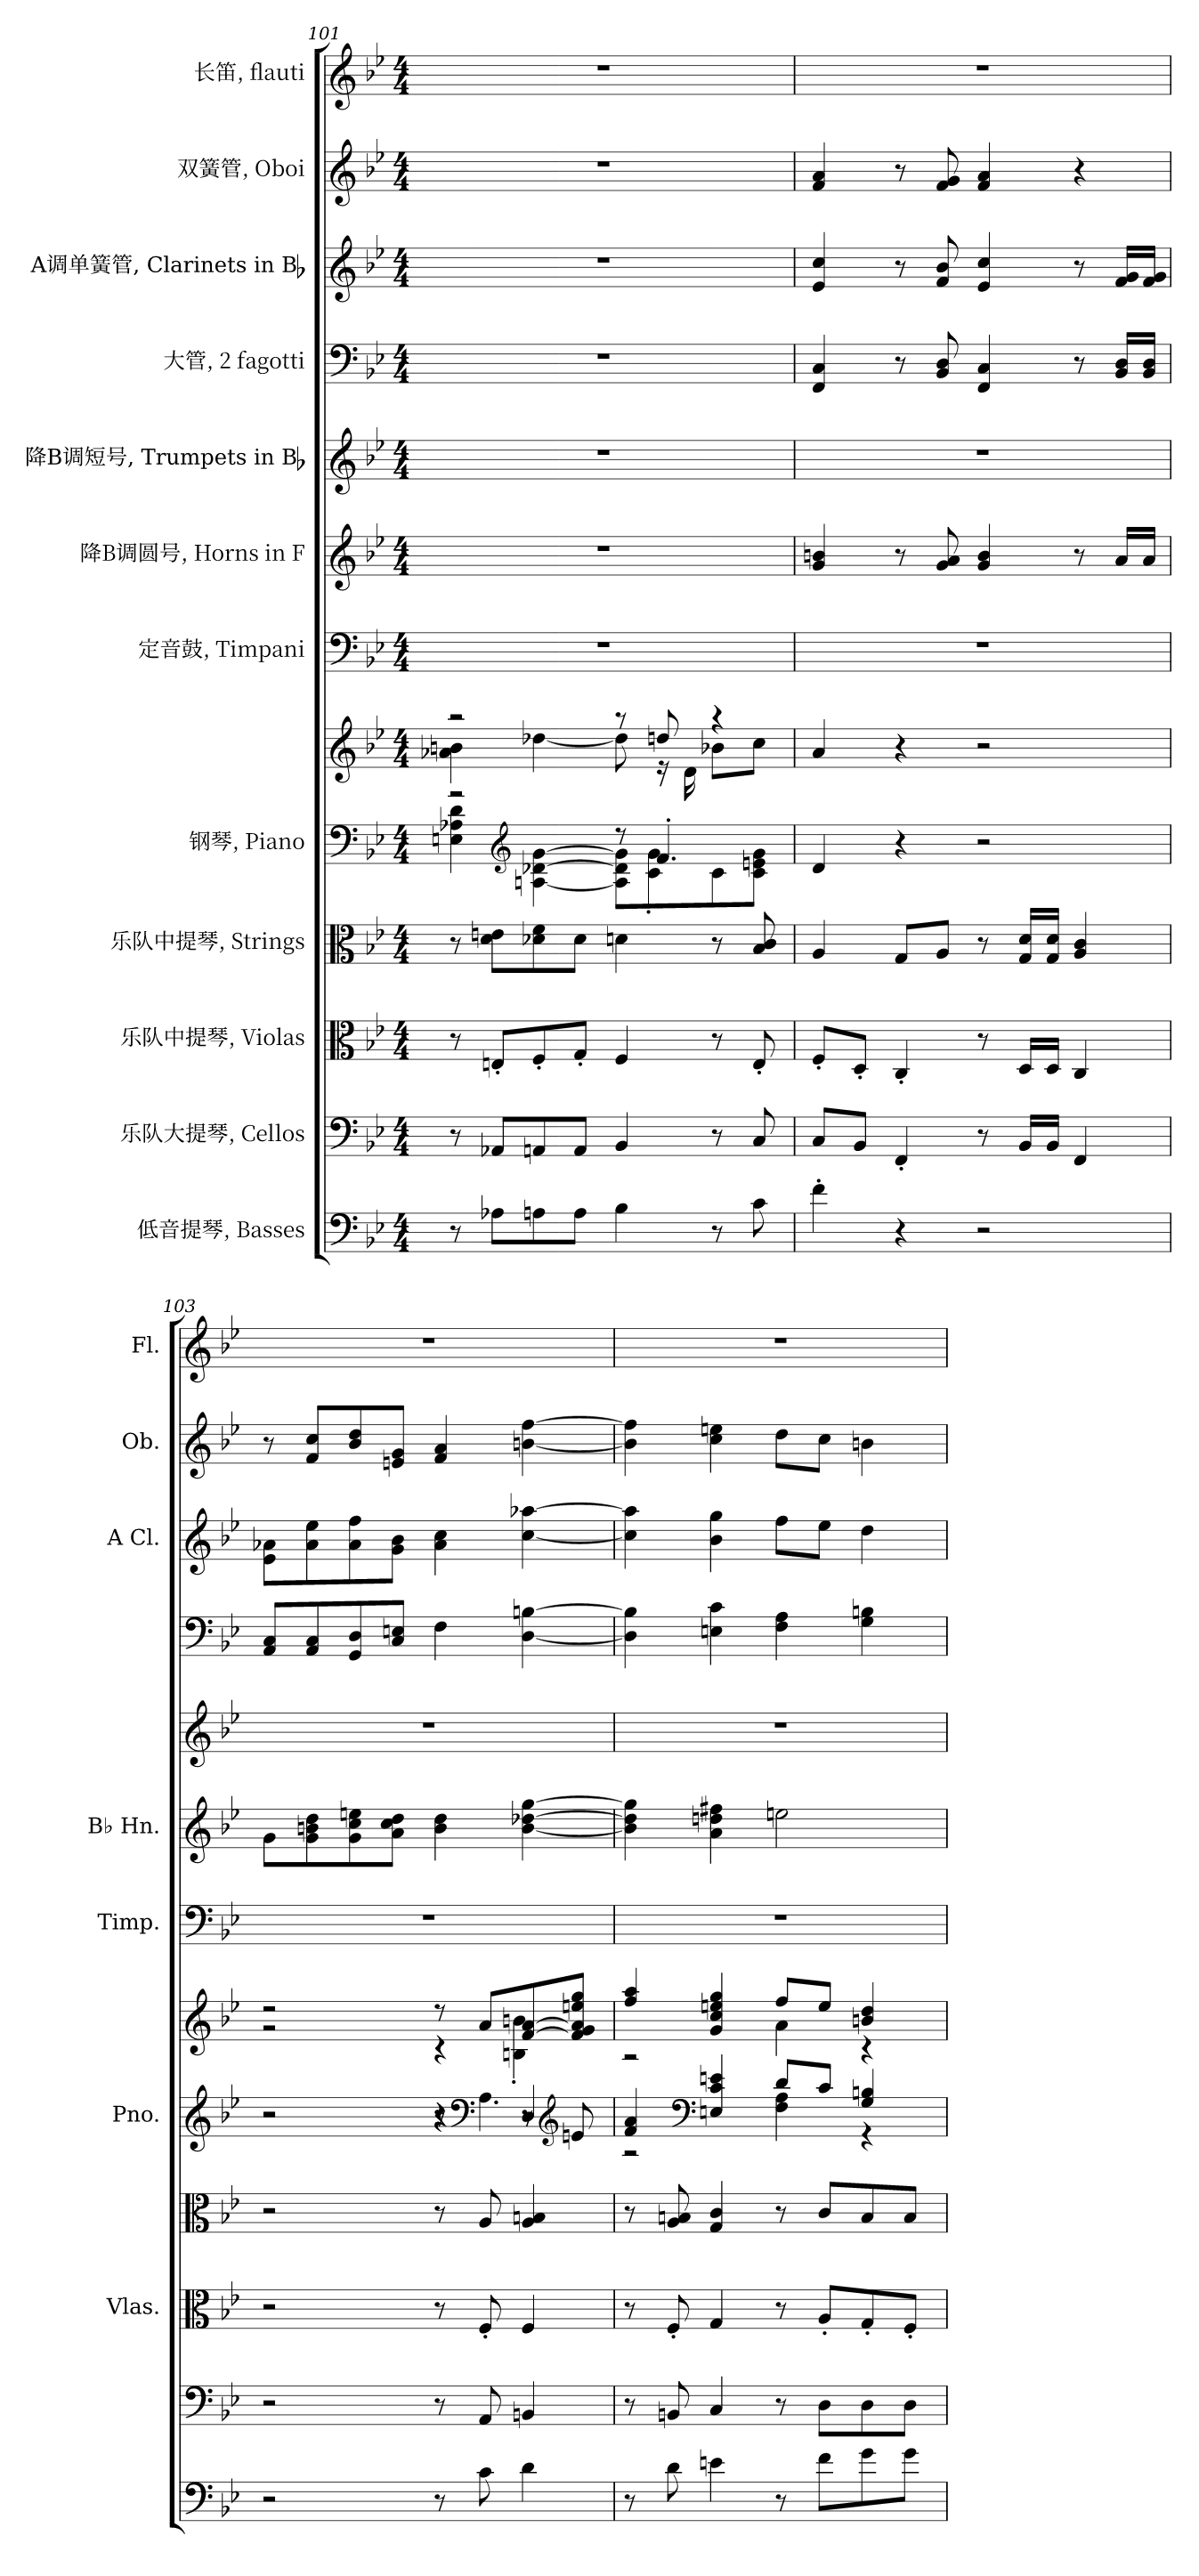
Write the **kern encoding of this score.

**kern	**kern	**kern	**kern	**kern	**kern	**kern	**kern	**kern	**kern	**kern	**kern	**kern
*part12	*part11	*part10	*part9	*part8	*part8	*part7	*part6	*part5	*part4	*part3	*part2	*part1
*staff13	*staff12	*staff11	*staff10	*staff9	*staff8	*staff7	*staff6	*staff5	*staff4	*staff3	*staff2	*staff1
*I"低音提琴, Basses	*I"乐队大提琴, Cellos	*I"乐队中提琴, Violas	*I"乐队中提琴, Strings	*I"钢琴, Piano	*	*I"定音鼓, Timpani	*I"降B调圆号, Horns in F	*I"降B调短号, Trumpets in Bb	*I"大管, 2 fagotti	*I"A调单簧管, Clarinets in Bb	*I"双簧管, Oboi	*I"长笛, flauti
*	*	*I'Vlas.	*	*I'Pno.	*	*I'Timp.	*I'B♭ Hn.	*	*	*I'A Cl.	*I'Ob.	*I'Fl.
*clefF4	*clefF4	*clefC3	*clefC3	*clefF4	*clefG2	*clefF4	*clefG2	*clefG2	*clefF4	*clefG2	*clefG2	*clefG2
*ITrd7c12	*	*	*	*	*	*	*ITrd4c7	*ITrd1c2	*	*ITrd1c2	*	*
*k[b-e-]	*k[b-e-]	*k[b-e-]	*k[b-e-]	*k[b-e-]	*k[b-e-]	*k[b-e-]	*k[b-e-a-]	*k[b-e-a-d-]	*k[b-e-]	*k[b-e-a-d-]	*k[b-e-]	*k[b-e-]
*M4/4	*M4/4	*M4/4	*M4/4	*M4/4	*M4/4	*M4/4	*M4/4	*M4/4	*M4/4	*M4/4	*M4/4	*M4/4
=101	=101	=101	=101	=101	=101	=101	=101	=101	=101	=101	=101	=101
*	*	*	*	*^	*^	*	*	*	*	*	*	*
8r	8r	8r	8r	2r	4En\ 4A-X\ 4d\	2r	4a-X\ 4bn\	1r	1r	1r	1r	1r	1r	1r
8AA-X\L	8AA-X/L	8En'/L	8d\ 8en\L	.	.	.	.	.	.	.	.	.	.	.
*	*	*	*	*clefG2	*	*	*	*	*	*	*	*	*	*
8AAn\	8AAn/	8F'/	8d-X\ 8f\	.	[4An\ [4d-X\ [4g\	.	[4dd-X\	.	.	.	.	.	.	.
8AA\J	8AA/J	8G'/J	8d-\J	.	.	.	.	.	.	.	.	.	.	.
4BB-\	4BB-/	4F/	4dn\	8r	8A\] 8d-\] 8g\]L	8r	8dd-\]	.	.	.	.	.	.	.
.	.	.	.	4.f'/	8c\' 8g\'	8ddn/	16r	.	.	.	.	.	.	.
.	.	.	.	.	.	.	16d\	.	.	.	.	.	.	.
8r	8r	8r	8r	.	8c\	4r	8b-X\L	.	.	.	.	.	.	.
8C\	8C/	8E'/	8B-/ 8c/	.	8c\ 8en\ 8g\J	.	8cc\J	.	.	.	.	.	.	.
*	*	*	*	*v	*v	*	*	*	*	*	*	*	*	*
*	*	*	*	*	*v	*v	*	*	*	*	*	*	*
!!LO:PB:g=z
=102	=102	=102	=102	=102	=102	=102	=102	=102	=102	=102	=102	=102
4F'\	8C/L	8F'/L	4A/	4d/	4a/	1r	4c/ 4en/	1r	4FF/ 4C/	4d-/ 4b-/	4f/ 4a/	1r
.	8BB-/J	8D'/J	.	.	.	.	.	.	.	.	.	.
4r	4FF'/	4C'/	8G/L	4r	4r	.	8r	.	8r	8r	8r	.
.	.	.	8A/J	.	.	.	8c/ 8d/	.	8BB-/ 8D/	8e-/ 8a-/	8f/ 8g/	.
2r	8r	8r	8r	2r	2r	.	4c/ 4e/	.	4FF/ 4C/	4d-/ 4b-/	4f/ 4a/	.
.	16BB-/LL	16D/LL	16G/ 16d/LL	.	.	.	.	.	.	.	.	.
.	16BB-/JJ	16D/JJ	16G/ 16d/JJ	.	.	.	.	.	.	.	.	.
.	4FF/	4C/	4A/ 4c/	.	.	.	8r	.	8r	8r	4r	.
.	.	.	.	.	.	.	16d/LL	.	16BB-/ 16D/LL	16e-/ 16f/LL	.	.
.	.	.	.	.	.	.	16d/JJ	.	16BB-/ 16D/JJ	16e-/ 16f/JJ	.	.
=103	=103	=103	=103	=103	=103	=103	=103	=103	=103	=103	=103	=103
*	*	*	*	*^	*^	*	*	*	*	*	*	*
*	*	*	*	*	*^	*	*	*	*	*	*	*	*	*
2r	2r	2r	2r	2r	2r	2r	2r	2r	1r	8c\L	1r	8AA/ 8C/L	8d-\ 8g-X\L	8r	1r
.	.	.	.	.	.	.	.	.	.	8c\ 8en\ 8g\	.	8AA/ 8C/	8g-\ 8dd-\	8f/ 8cc/L	.
.	.	.	.	.	.	.	.	.	.	8c\ 8f\ 8an\	.	8GG/ 8D/	8g-\ 8ee-\	8b-/ 8dd/	.
.	.	.	.	.	.	.	.	.	.	8d\ 8f\ 8g\J	.	8C/ 8En/J	8f\ 8a-\J	8en/ 8g/J	.
8r	8r	8r	8r	4r	8r	4r	8r	4r	.	4e\ 4g\	.	4F\	4g-\ 4b-\	4f/ 4a/	.
*	*	*	*	*clefF4	*	*	*	*	*	*	*	*	*	*	*
8C\	8AA/	8F'/	8A/	.	4.A\	.	8a/L	.	.	.	.	.	.	.	.
4D\	4BBn/	4F/	4A/ 4Bn/	8r	.	4D/	[8f/ [8a/	4Bn\' 4bn\'	.	[4e\ [4g-X\ [4cc\	.	[4D\ [4Bn\	[4b-\ [4gg-X\	[4bn\ [4ff\	.
*	*	*	*	*clefG2	*	*	*	*	*	*	*	*	*	*	*
.	.	.	.	8en/	.	.	8f/] 8g/ 8a/] 8een/ 8gg/J	.	.	.	.	.	.	.	.
*	*	*	*	*	*v	*v	*	*	*	*	*	*	*	*	*
!!LO:PB:g=z
=104	=104	=104	=104	=104	=104	=104	=104	=104	=104	=104	=104	=104	=104	=104
8r	8r	8r	8r	4f/ 4a/	2r	4ff/ 4aa/	2r	1r	4e\] 4g-\] 4cc\]	1r	4D\] 4B\]	4b-\] 4gg-\]	4b\] 4ff\]	1r
8D\	8BBn/	8F'/	8A/ 8Bn/	.	.	.	.	.	.	.	.	.	.	.
*	*	*	*	*clefF4	*	*	*	*	*	*	*	*	*	*
4En\	4C/	4G/	4G/ 4c/	4En/ 4c/ 4en/	.	4g/ 4cc/ 4een/ 4gg/	.	.	4d\ 4gn\ 4bn\	.	4En\ 4c\	4a-\ 4ff\	4cc\ 4een\	.
8r	8r	8r	8r	8d/L	4F\ 4A\	8ff/L	4a\	.	2an\	.	4F\ 4A\	8ee-\L	8dd\L	.
8F\L	8D\L	8A'/L	8c/L	8c/J	.	8ee/J	.	.	.	.	.	8dd-\J	8cc\J	.
8G\	8D\	8G'/	8B/	4G/ 4Bn/	4r	4bn/ 4dd/	4r	.	.	.	4G\ 4Bn\	4cc\	4bn\	.
8G\J	8D\J	8F'/J	8B/J	.	.	.	.	.	.	.	.	.	.	.
*	*	*	*	*v	*v	*	*	*	*	*	*	*	*	*
*	*	*	*	*	*v	*v	*	*	*	*	*	*	*
=	=	=	=	=	=	=	=	=	=	=	=	=
*-	*-	*-	*-	*-	*-	*-	*-	*-	*-	*-	*-	*-
